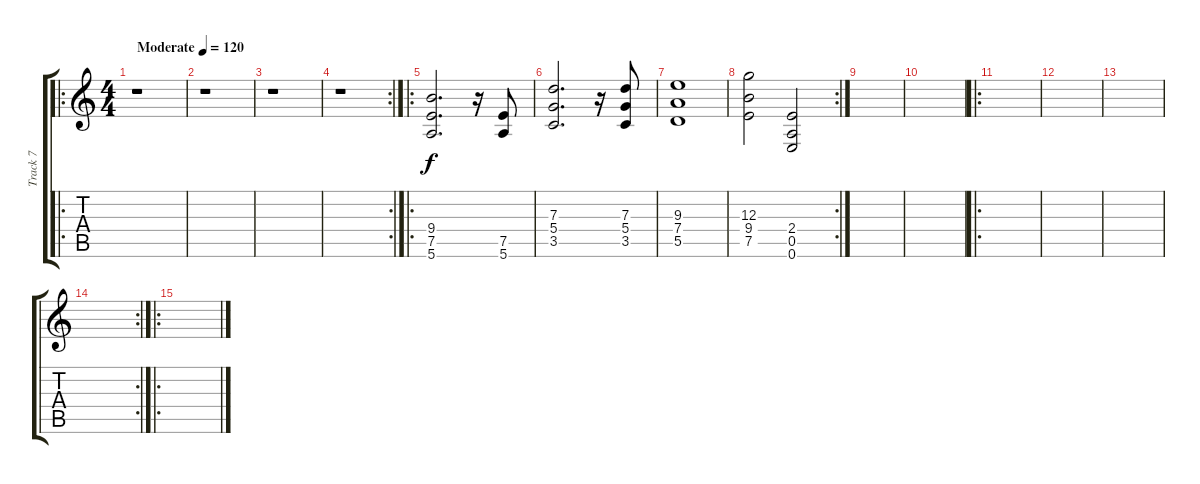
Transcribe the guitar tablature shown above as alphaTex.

\track ("Track 7" "Track 7") {instrument distortionguitar}
\staff {score tabs}
\tuning (E4 B3 G3 D3 A2 E2) {hide}
\ro
\ts (4 4)
\tempo (120 "Moderate")
\clef g2
\ks c
r.1{dy f instrument distortionguitar} |
r.1 |
r.1 |
\rc 2
r.1 |
\ro
(9.4 7.5 5.6).2{d} r.16 (7.5 5.6).8 |
(7.3 5.4 3.5).2{d} r.16 (7.3 5.4 3.5).8 |
(9.3 7.4 5.5).1 |
\rc 2
(12.3 9.4 7.5).2 (2.4 0.5 0.6).2 |
|
|
\ro
|
|
|
\rc 2
|
\ro
